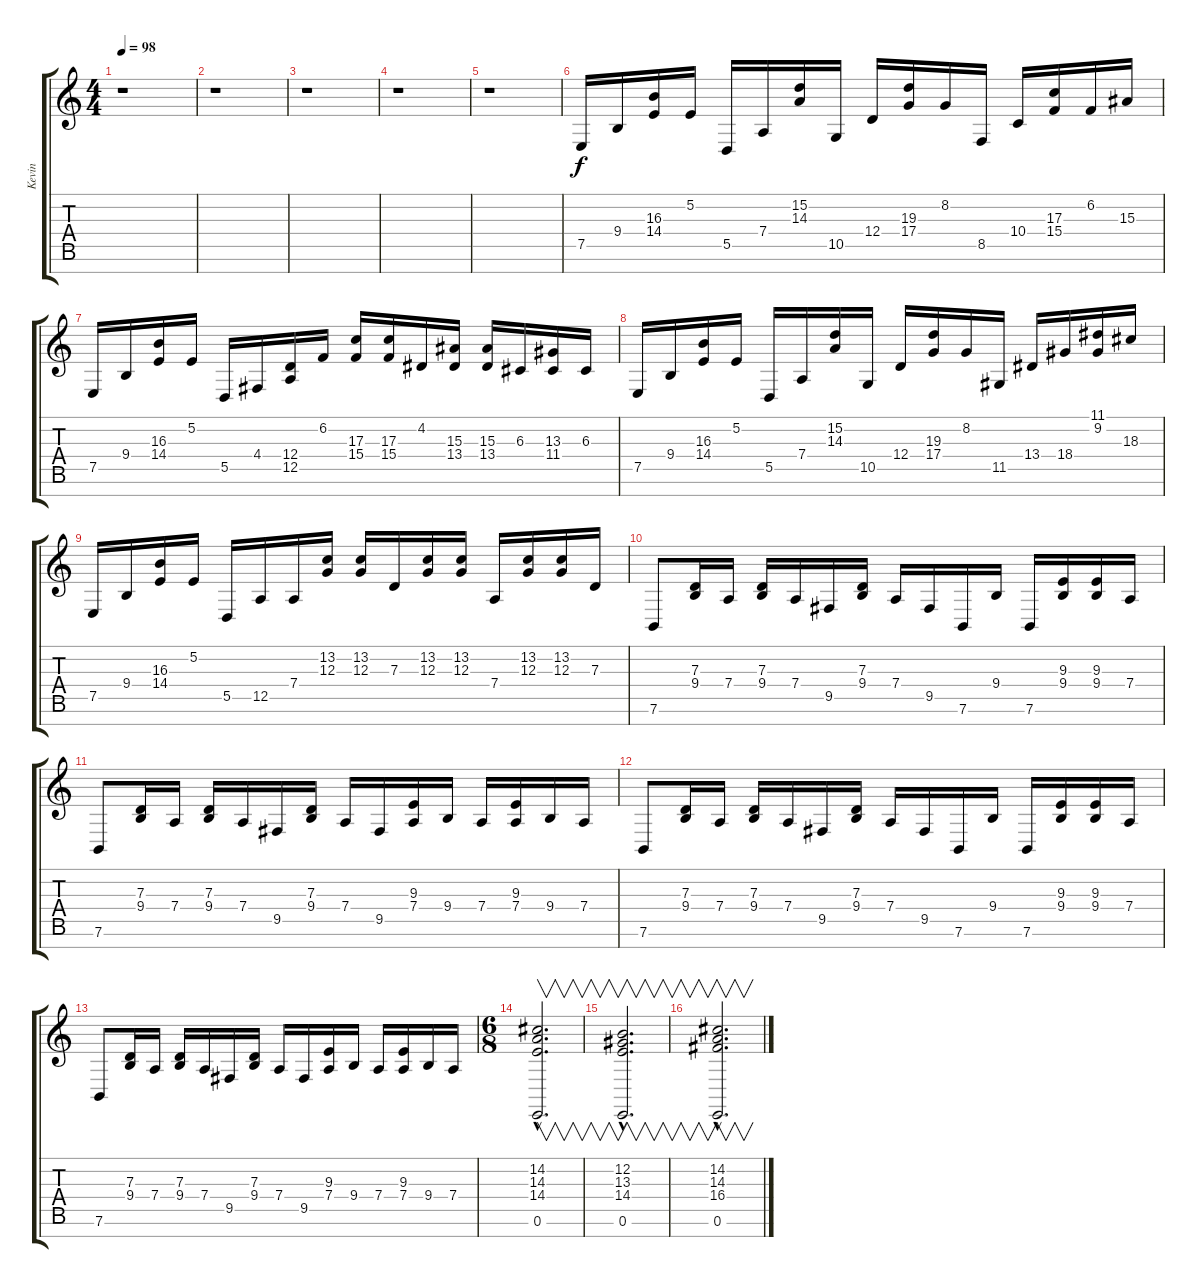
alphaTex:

\track ("Kevin" "Kevin") {instrument harmonica}
\staff {score tabs}
\tuning (E4 B3 G3 D3 A2 E2 B1) {hide}
\ts (4 4)
\tempo 98
\clef g2
\ks c
r.1{dy f instrument harmonica} |
r.1 |
r.1 |
r.1 |
r.1 |
7.5.16 9.4.16 (16.3 14.4).16 5.2.16 5.5.16 7.4.16 (15.2 14.3).16 10.5.16 12.4.16 (19.3 17.4).16 8.2.16 8.5.16 10.4.16 (17.3 15.4).16 6.2.16 15.3.16 |
7.5.16 9.4.16 (16.3 14.4).16 5.2.16 5.5.16 4.4.16 (12.4 12.5).16 6.2.16 (17.3 15.4).16 (17.3 15.4).16 4.2.16 (15.3 13.4).16 (15.3 13.4).16 6.3.16 (13.3 11.4).16 6.3.16 |
7.5.16 9.4.16 (16.3 14.4).16 5.2.16 5.5.16 7.4.16 (15.2 14.3).16 10.5.16 12.4.16 (19.3 17.4).16 8.2.16 11.5.16 13.4.16 18.4.16 (11.1 9.2).16 18.3.16 |
7.5.16 9.4.16 (16.3 14.4).16 5.2.16 5.5.16 12.5.16 7.4.16 (13.2 12.3).16 (13.2 12.3).16 7.3.16 (13.2 12.3).16 (13.2 12.3).16 7.4.16 (13.2 12.3).16 (13.2 12.3).16 7.3.16 |
7.6.8 (7.3 9.4).16 7.4.16 (7.3 9.4).16 7.4.16 9.5.16 (7.3 9.4).16 7.4.16 9.5.16 7.6.16 9.4.16 7.6.16 (9.3 9.4).16 (9.3 9.4).16 7.4.16 |
7.6.8 (7.3 9.4).16 7.4.16 (7.3 9.4).16 7.4.16 9.5.16 (7.3 9.4).16 7.4.16 9.5.16 (9.3 7.4).16 9.4.16 7.4.16 (9.3 7.4).16 9.4.16 7.4.16 |
7.6.8 (7.3 9.4).16 7.4.16 (7.3 9.4).16 7.4.16 9.5.16 (7.3 9.4).16 7.4.16 9.5.16 7.6.16 9.4.16 7.6.16 (9.3 9.4).16 (9.3 9.4).16 7.4.16 |
7.6.8 (7.3 9.4).16 7.4.16 (7.3 9.4).16 7.4.16 9.5.16 (7.3 9.4).16 7.4.16 9.5.16 (9.3 7.4).16 9.4.16 7.4.16 (9.3 7.4).16 9.4.16 7.4.16 |
\ts (6 8)
(14.2{hac} 14.3{hac} 14.4{hac} 0.6{hac}).2{v d volume 16 instrument churchorgan} |
(12.2{hac} 13.3{hac} 14.4{hac} 0.6{hac}).2{v d} |
(14.2{hac} 14.3{hac} 16.4{hac} 0.6{hac}).2{v d}
